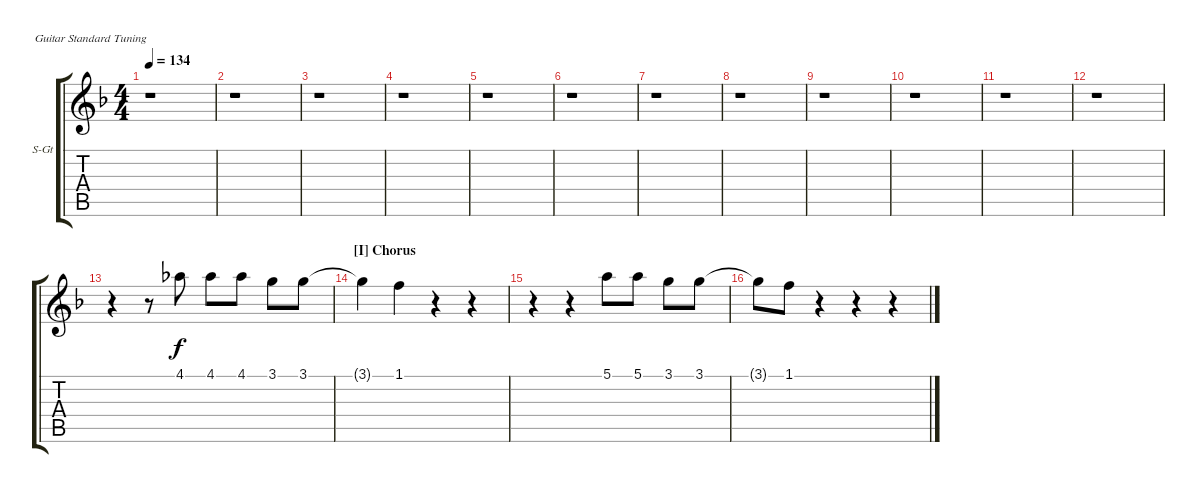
\defaultSystemsLayout 4
\bracketExtendMode groupsimilarinstruments
\firstSystemTrackNameOrientation horizontal
\otherSystemsTrackNameOrientation horizontal
\track ("Ronnie" "S-Gt") {instrument acousticguitarsteel}
\staff {score tabs}
\tuning (E4 B3 G3 D3 A2 E2)
\ts (4 4)
\tempo 134
\clef g2
\scale
0.333333
\ks f
r.1{dy f} |
\scale
0.333333 r.1 |
\scale
0.333333 r.1 |
\scale
0.333333 r.1 |
\scale
0.333333 r.1 |
\scale
0.333333 r.1 |
\scale
0.333333 r.1 |
\scale
0.333333 r.1 |
\scale
0.333333 r.1 |
\scale
0.333333 r.1 |
\scale
0.333333 r.1 |
\scale
0.333333 r.1 |
\scale
0.333333 r.4 r.8 4.1.8 4.1.8 4.1.8 3.1.8 3.1.8 |
\section ("I" "Chorus")
\scale
0.333333 3.1{t}.4 1.1.4 r.4 r.4 |
\scale
0.333333 r.4 r.4 5.1.8 5.1.8 3.1.8 3.1.8 |
\scale
0.333333 3.1{t}.8 1.1.8 r.4 r.4 r.4
